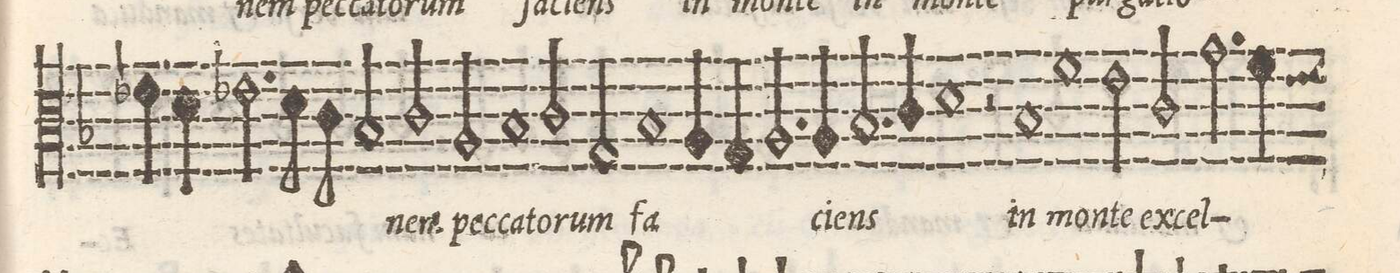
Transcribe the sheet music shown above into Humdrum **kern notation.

**kern	**text
*I"TENOR	*
*clefC3	*
*k[b-]	*
*met(C|)	*
*M2/1	*
4e-X\	.
4d\	.
=37-	=37-
2.e-X\	.
8d\	.
8c\	.
2B-/	.
2c/	-nem
=38-	=38-
2A/	pec-
1B-	-ca-
2c/	-to-
=39-	=39-
2G/	-rum
1B-	fa-
4A/	.
4G/	.
=40-	=40-
2.A/	.
4A/	-ci-
2.B-/	-ens
4c/	.
=41-	=41-
1d	.
2r	.
1B-/	in
=42-	=42-
1f	mon-
2eny\	-te
=43-	=43-
2c/	ex-
2.g\	-cel-
4f\	.
*custos:e	*
*-	*-
